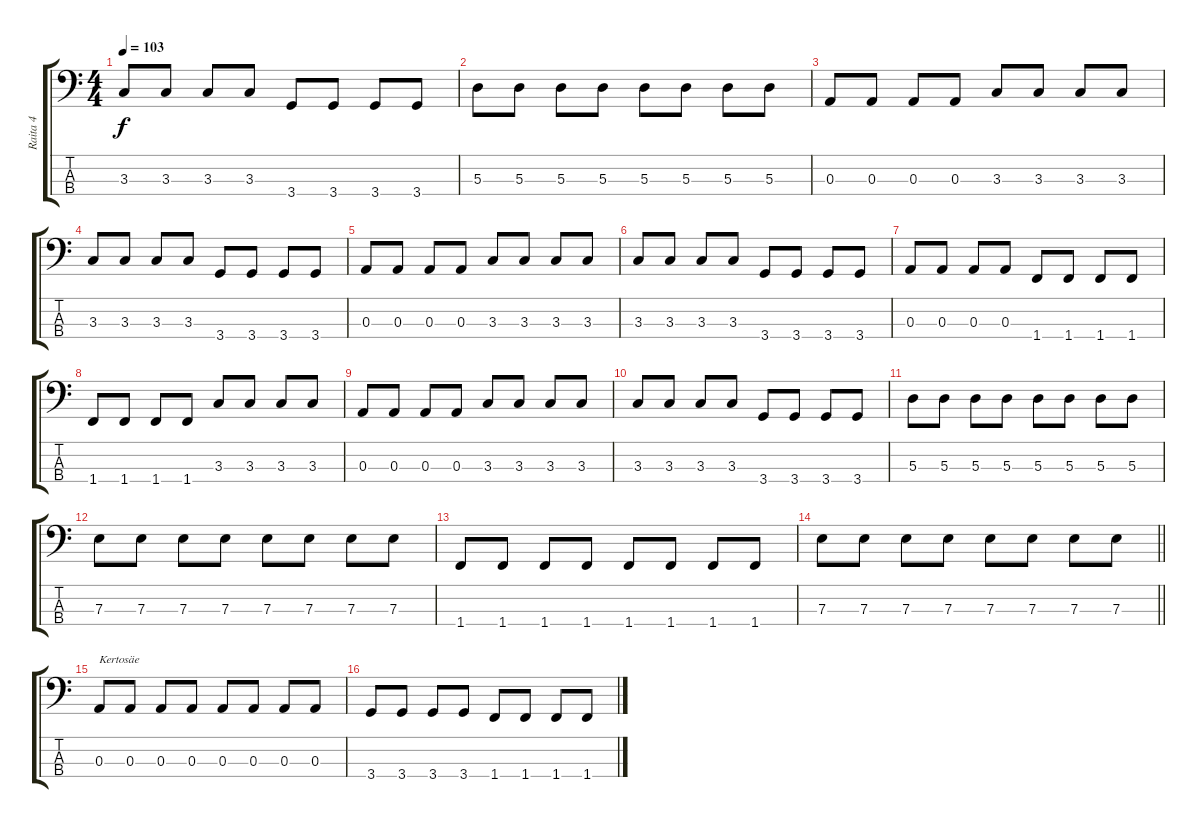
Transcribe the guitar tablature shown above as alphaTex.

\track ("Raita 4" "Raita 4") {instrument electricbassfinger}
\staff {score tabs}
\tuning (G2 D2 A1 E1) {hide}
\ts (4 4)
\tempo 103
\clef f4
\ks c
3.3.8{dy f} 3.3.8 3.3.8 3.3.8 3.4.8 3.4.8 3.4.8 3.4.8 |
5.3.8 5.3.8 5.3.8 5.3.8 5.3.8 5.3.8 5.3.8 5.3.8 |
0.3.8 0.3.8 0.3.8 0.3.8 3.3.8 3.3.8 3.3.8 3.3.8 |
3.3.8 3.3.8 3.3.8 3.3.8 3.4.8 3.4.8 3.4.8 3.4.8 |
0.3.8 0.3.8 0.3.8 0.3.8 3.3.8 3.3.8 3.3.8 3.3.8 |
3.3.8 3.3.8 3.3.8 3.3.8 3.4.8 3.4.8 3.4.8 3.4.8 |
0.3.8 0.3.8 0.3.8 0.3.8 1.4.8 1.4.8 1.4.8 1.4.8 |
1.4.8 1.4.8 1.4.8 1.4.8 3.3.8 3.3.8 3.3.8 3.3.8 |
0.3.8 0.3.8 0.3.8 0.3.8 3.3.8 3.3.8 3.3.8 3.3.8 |
3.3.8 3.3.8 3.3.8 3.3.8 3.4.8 3.4.8 3.4.8 3.4.8 |
5.3.8 5.3.8 5.3.8 5.3.8 5.3.8 5.3.8 5.3.8 5.3.8 |
7.3.8 7.3.8 7.3.8 7.3.8 7.3.8 7.3.8 7.3.8 7.3.8 |
1.4.8 1.4.8 1.4.8 1.4.8 1.4.8 1.4.8 1.4.8 1.4.8 |
\barLineRight lightlight
7.3.8 7.3.8 7.3.8 7.3.8 7.3.8 7.3.8 7.3.8 7.3.8 |
0.3.8{txt "Kertosäe"} 0.3.8 0.3.8 0.3.8 0.3.8 0.3.8 0.3.8 0.3.8 |
3.4.8 3.4.8 3.4.8 3.4.8 1.4.8 1.4.8 1.4.8 1.4.8
